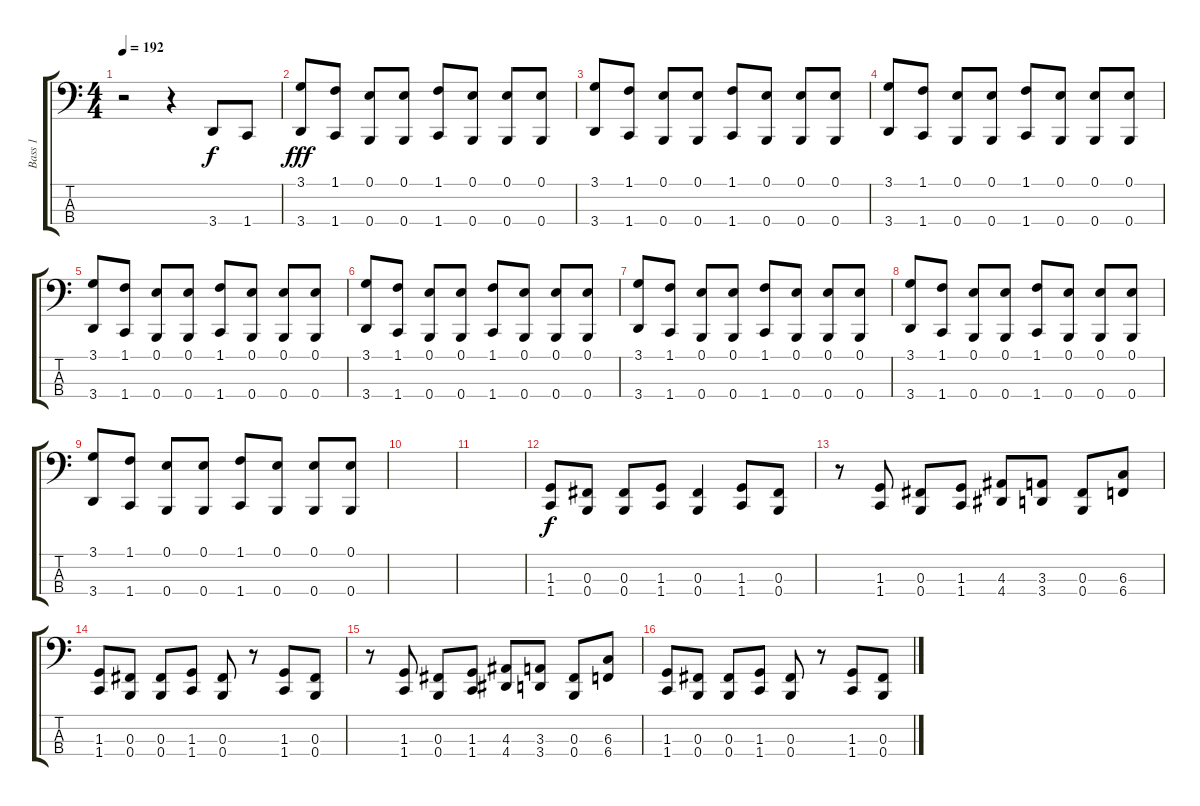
\track ("Bass 1" "Bass 1") {instrument electricbasspick}
\staff {score tabs}
\tuning (E2 B1 Gb1 B0) {hide}
\ts (4 4)
\tempo 192
\clef f4
\ks c
r.2{dy f} r.4 3.4.8 1.4.8 |
(3.1 3.4).8{dy fff} (1.1 1.4).8 (0.1 0.4).8 (0.1 0.4).8 (1.1 1.4).8 (0.1 0.4).8 (0.1 0.4).8 (0.1 0.4).8 |
(3.1 3.4).8 (1.1 1.4).8 (0.1 0.4).8 (0.1 0.4).8 (1.1 1.4).8 (0.1 0.4).8 (0.1 0.4).8 (0.1 0.4).8 |
(3.1 3.4).8 (1.1 1.4).8 (0.1 0.4).8 (0.1 0.4).8 (1.1 1.4).8 (0.1 0.4).8 (0.1 0.4).8 (0.1 0.4).8 |
(3.1 3.4).8 (1.1 1.4).8 (0.1 0.4).8 (0.1 0.4).8 (1.1 1.4).8 (0.1 0.4).8 (0.1 0.4).8 (0.1 0.4).8 |
(3.1 3.4).8 (1.1 1.4).8 (0.1 0.4).8 (0.1 0.4).8 (1.1 1.4).8 (0.1 0.4).8 (0.1 0.4).8 (0.1 0.4).8 |
(3.1 3.4).8 (1.1 1.4).8 (0.1 0.4).8 (0.1 0.4).8 (1.1 1.4).8 (0.1 0.4).8 (0.1 0.4).8 (0.1 0.4).8 |
(3.1 3.4).8 (1.1 1.4).8 (0.1 0.4).8 (0.1 0.4).8 (1.1 1.4).8 (0.1 0.4).8 (0.1 0.4).8 (0.1 0.4).8 |
(3.1 3.4).8 (1.1 1.4).8 (0.1 0.4).8 (0.1 0.4).8 (1.1 1.4).8 (0.1 0.4).8 (0.1 0.4).8 (0.1 0.4).8 |
|
|
(1.3 1.4).8{dy f} (0.3 0.4).8 (0.3 0.4).8 (1.3 1.4).8 (0.3 0.4).4 (1.3 1.4).8 (0.3 0.4).8 |
r.8 (1.3 1.4).8 (0.3 0.4).8 (1.3 1.4).8 (4.3 4.4).8 (3.3 3.4).8 (0.3 0.4).8 (6.3 6.4).8 |
(1.3 1.4).8 (0.3 0.4).8 (0.3 0.4).8 (1.3 1.4).8 (0.3 0.4).8 r.8 (1.3 1.4).8 (0.3 0.4).8 |
r.8 (1.3 1.4).8 (0.3 0.4).8 (1.3 1.4).8 (4.3 4.4).8 (3.3 3.4).8 (0.3 0.4).8 (6.3 6.4).8 |
(1.3 1.4).8 (0.3 0.4).8 (0.3 0.4).8 (1.3 1.4).8 (0.3 0.4).8 r.8 (1.3 1.4).8 (0.3 0.4).8
